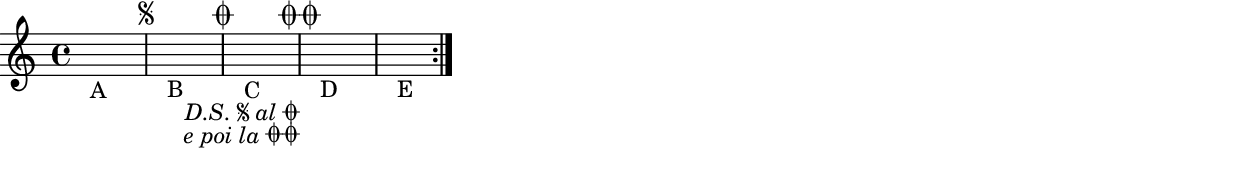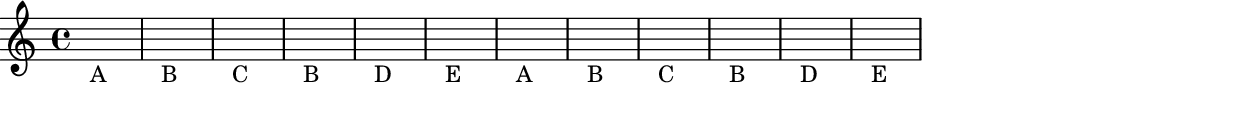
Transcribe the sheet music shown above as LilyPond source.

%% Generated by lilypond-book
%% Options: [exampleindent=10.16\mm,indent=0\mm,line-width=160\mm]
\include "lilypond-book-preamble.ly"


% ****************************************************************
% Start cut-&-pastable-section
% ****************************************************************

#(ly:set-option 'eps-box-padding 3.000000)



\paper {
  indent = 0\mm
  line-width = 160\mm
  % offset the left padding, also add 1mm as lilypond creates cropped
  % images with a little space on the right
  line-width = #(- line-width (* mm  3.000000) (* mm 1))
}

\layout {
  
}





% ****************************************************************
% ly snippet:
% ****************************************************************
\sourcefilename "/home/gub/NewGub/gub/target/linux-x86/src/lilypond-git.sv.gnu.org--lilypond.git-release-unstable/input/regression/repeat-segno-in-volta-middle.ly"
\sourcefileline 0
\version "2.23.6"

#(ly:set-option 'warning-as-error #t)

\header {
  texidoc="This tests a @code{\\repeat segno} inside and in the middle
of a @code{\\repeat volta}.  The music unfolds to ABCBDE ABCBDE."
}

piece = \new Voice \fixed c' {
  \repeat volta 2 {
    s1_"A"
    \repeat segno 2 {
      s1_"B"
      \alternative {
        s1_"C"
        s1_"D"
      }
    }
    s1_"E"
  }
}

\new Score { \piece }
\new Score { \unfoldRepeats \piece }



% ****************************************************************
% end ly snippet
% ****************************************************************
